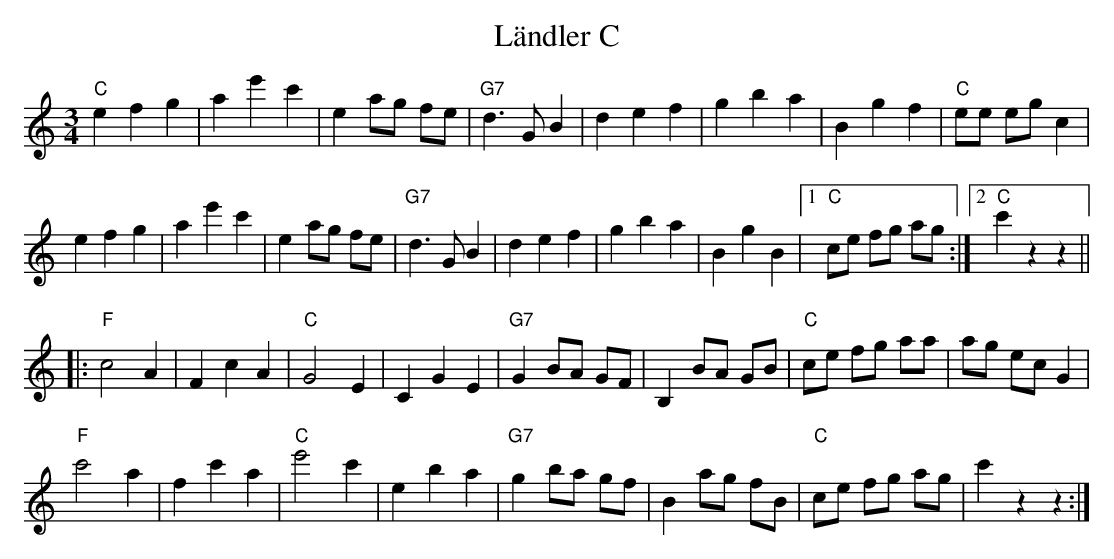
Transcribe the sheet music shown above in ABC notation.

X:1
T: Ländler C
M:3/4
L:1/4
K:C
"C"efg | ae'c' | e a/g/ f/e/ | "G7"d>G B | def | gba | Bgf | "C"e/e/ e/g/ c |
efg | ae'c' | e a/g/ f/e/ | "G7"d>G B | def | gba | BgB |1 "C"c/e/ f/g/ a/g/ :|2 "C"c'zz ||
|:
"F"c2A | FcA | "C"G2E | CGE | "G7"G B/A/ G/F/ | B, B/A/ G/B/ | "C"c/e/ f/g/ a/a/ | a/g/ e/c/ G |
"F"c'2a | fc'a | "C"e'2 c' | eba | "G7"g b/a/ g/f/ | B a/g/ f/B/ | "C"c/e/ f/g/ a/g/ | c'zz :|
